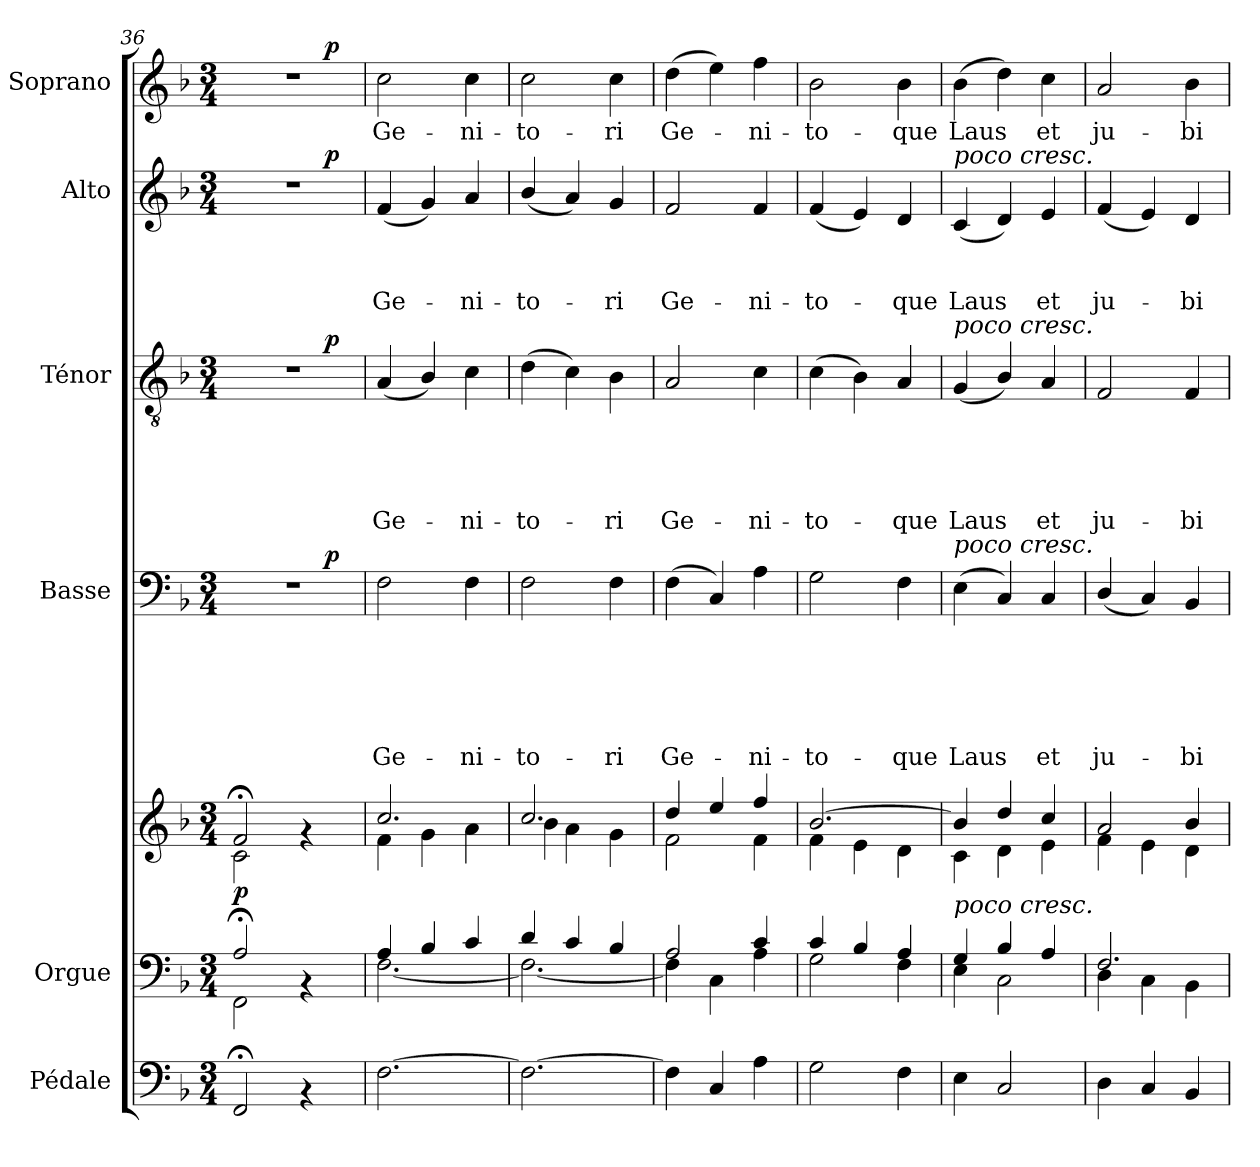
**kern	**kern	**kern	**dynam	**kern	**text	**text	**text	**text	**text	**text	**dynam	**kern	**text	**text	**text	**text	**text	**dynam	**kern	**text	**text	**text	**dynam	**kern	**text	**dynam
*part6	*part5	*part5	*part5	*part4	*part4	*part4	*part4	*part4	*part4	*part4	*part4	*part3	*part3	*part3	*part3	*part3	*part3	*part3	*part2	*part2	*part2	*part2	*part2	*part1	*part1	*part1
*staff7	*staff6	*staff5	*staff5/6	*staff4	*staff4	*staff4	*staff4	*staff4	*staff4	*staff4	*staff4	*staff3	*staff3	*staff3	*staff3	*staff3	*staff3	*staff3	*staff2	*staff2	*staff2	*staff2	*staff2	*staff1	*staff1	*staff1
*I"Pédale	*I"Orgue	*	*	*I"Basse	*	*	*	*	*	*	*	*I"Ténor	*	*	*	*	*	*	*I"Alto	*	*	*	*	*I"Soprano	*	*
*clefF4	*clefF4	*clefG2	*	*clefF4	*	*	*	*	*	*	*	*clefGv2	*	*	*	*	*	*	*clefG2	*	*	*	*	*clefG2	*	*
*k[b-]	*k[b-]	*k[b-]	*	*k[b-]	*	*	*	*	*	*	*	*k[b-]	*	*	*	*	*	*	*k[b-]	*	*	*	*	*k[b-]	*	*
*F:	*F:	*F:	*	*F:	*	*	*	*	*	*	*	*F:	*	*	*	*	*	*	*F:	*	*	*	*	*F:	*	*
*M3/4	*M3/4	*M3/4	*	*M3/4	*	*	*	*	*	*	*	*M3/4	*	*	*	*	*	*	*M3/4	*	*	*	*	*M3/4	*	*
=36	=36	=36	=36	=36	=36	=36	=36	=36	=36	=36	=36	=36	=36	=36	=36	=36	=36	=36	=36	=36	=36	=36	=36	=36	=36	=36
*	*^	*^	*	*	*	*	*	*	*	*	*	*	*	*	*	*	*	*	*	*	*	*	*	*	*	*
!	!	!	!	!	!LO:DY:b	!	!	!	!	!	!	!	!	!	!	!	!	!	!	!	!	!	!	!	!	!	!	!
*	*	*	*	*	*	*^	*	*	*	*	*	*	*	*^	*	*	*	*	*	*	*^	*	*	*	*	*^	*	*
2FF;</	2A;</	2FF\	2f;</	2c\	p	2.r	2ryy	.	.	.	.	.	.	.	2.r	2ryy	.	.	.	.	.	.	2.r	2ryy	.	.	.	.	2.r	2ryy	.	.
4rAA	4rAA	4ryy	4rf	4ryy	.	.	16.ryy	.	.	.	.	.	.	.	.	16.ryy	.	.	.	.	.	.	.	16.ryy	.	.	.	.	.	16.ryy	.	.
!	!	!	!	!	!	!	!	!	!	!	!	!	!	!LO:DY:b	!	!	!	!	!	!	!	!LO:DY:b	!	!	!	!	!	!LO:DY:b	!	!	!	!LO:DY:b
.	.	.	.	.	.	.	8ryy	.	.	.	.	.	.	p	.	8ryy	.	.	.	.	.	p	.	8ryy	.	.	.	p	.	8ryy	.	p
.	.	.	.	.	.	.	32ryy	.	.	.	.	.	.	.	.	32ryy	.	.	.	.	.	.	.	32ryy	.	.	.	.	.	32ryy	.	.
=37	=37	=37	=37	=37	=37	=37	=37	=37	=37	=37	=37	=37	=37	=37	=37	=37	=37	=37	=37	=37	=37	=37	=37	=37	=37	=37	=37	=37	=37	=37	=37	=37
!	!	!	!	!	!	!	!	!	!	!	!	!	!LO:LY:b	!	!	!	!	!	!	!	!LO:LY:b	!	!	!	!	!	!LO:LY:b	!	!	!	!LO:LY:b	!
*	*	*	*	*	*	*v	*v	*	*	*	*	*	*	*	*	*	*	*	*	*	*	*	*v	*v	*	*	*	*	*v	*v	*	*
*	*	*	*	*	*	*	*	*	*	*	*	*	*	*v	*v	*	*	*	*	*	*	*	*	*	*	*	*	*	*
[>2.F\	4A/	[<2.F\	2.cc/	4f\	.	2F\	.	.	.	.	.	Ge-	.	(<4A/	.	.	.	.	Ge-	.	(<4f/	.	.	Ge-	.	2cc\	Ge-	.
.	4B-/	.	.	4g\	.	.	.	.	.	.	.	.	.	4B-/)	.	.	.	.	.	.	4g/)	.	.	.	.	.	.	.
!	!	!	!	!	!	!	!	!	!	!	!	!LO:LY:b	!	!	!	!	!	!	!LO:LY:b	!	!	!	!	!LO:LY:b	!	!	!LO:LY:b	!
.	4c/	.	.	4a\	.	4F\	.	.	.	.	.	-ni-	.	4c\	.	.	.	.	-ni-	.	4a/	.	.	-ni-	.	4cc\	-ni-	.
=38	=38	=38	=38	=38	=38	=38	=38	=38	=38	=38	=38	=38	=38	=38	=38	=38	=38	=38	=38	=38	=38	=38	=38	=38	=38	=38	=38	=38
!	!	!	!	!	!	!	!	!	!	!	!	!LO:LY:b	!	!	!	!	!	!	!LO:LY:b	!	!	!	!	!LO:LY:b	!	!	!LO:LY:b	!
2.F\_	4d/	2.F\_	2.cc/	4b-\	.	2F\	.	.	.	.	.	-to-	.	(>4d\	.	.	.	.	-to-	.	(<4b-/	.	.	-to-	.	2cc\	-to-	.
.	4c/	.	.	4a\	.	.	.	.	.	.	.	.	.	4c\)	.	.	.	.	.	.	4a/)	.	.	.	.	.	.	.
!	!	!	!	!	!	!	!	!	!	!	!	!LO:LY:b	!	!	!	!	!	!	!LO:LY:b	!	!	!	!	!LO:LY:b	!	!	!LO:LY:b	!
.	4B-/	.	.	4g\	.	4F\	.	.	.	.	.	-ri	.	4B-\	.	.	.	.	-ri	.	4g/	.	.	-ri	.	4cc\	-ri	.
=39	=39	=39	=39	=39	=39	=39	=39	=39	=39	=39	=39	=39	=39	=39	=39	=39	=39	=39	=39	=39	=39	=39	=39	=39	=39	=39	=39	=39
!	!	!	!	!	!	!	!	!	!	!	!	!LO:LY:b	!	!	!	!	!	!	!LO:LY:b	!	!	!	!	!LO:LY:b	!	!	!LO:LY:b	!
4F\]	2A/	4F\]	4dd/	2f\	.	(>4F\	.	.	.	.	.	Ge-	.	2A/	.	.	.	.	Ge-	.	2f/	.	.	Ge-	.	(>4dd\	Ge-	.
4C/	.	4C\	4ee/	.	.	4C/)	.	.	.	.	.	.	.	.	.	.	.	.	.	.	.	.	.	.	.	4ee\)	.	.
!	!	!	!	!	!	!	!	!	!	!	!	!LO:LY:b	!	!	!	!	!	!	!LO:LY:b	!	!	!	!	!LO:LY:b	!	!	!LO:LY:b	!
4A\	4c/	4A\	4ff/	4f\	.	4A\	.	.	.	.	.	-ni-	.	4c\	.	.	.	.	-ni-	.	4f/	.	.	-ni-	.	4ff\	-ni-	.
=40	=40	=40	=40	=40	=40	=40	=40	=40	=40	=40	=40	=40	=40	=40	=40	=40	=40	=40	=40	=40	=40	=40	=40	=40	=40	=40	=40	=40
!	!	!	!	!	!	!	!	!	!	!	!	!LO:LY:b	!	!	!	!	!	!	!LO:LY:b	!	!	!	!	!LO:LY:b	!	!	!LO:LY:b	!
2G\	4c/	2G\	[>2.b-/	4f\	.	2G\	.	.	.	.	.	-to-	.	(>4c\	.	.	.	.	-to-	.	(<4f/	.	.	-to-	.	2b-\	-to-	.
.	4B-/	.	.	4e\	.	.	.	.	.	.	.	.	.	4B-\)	.	.	.	.	.	.	4e/)	.	.	.	.	.	.	.
!	!	!	!	!	!	!	!	!	!	!	!	!LO:LY:b	!	!	!	!	!	!	!LO:LY:b	!	!	!	!	!LO:LY:b	!	!	!LO:LY:b	!
4F\	4A/	4F\	.	4d\	.	4F\	.	.	.	.	.	-que	.	4A/	.	.	.	.	-que	.	4d/	.	.	-que	.	4b-\	-que	.
=41	=41	=41	=41	=41	=41	=41	=41	=41	=41	=41	=41	=41	=41	=41	=41	=41	=41	=41	=41	=41	=41	=41	=41	=41	=41	=41	=41	=41
!	!	!	!	!	!	!	!	!	!	!	!	!	!	!	!	!	!	!	!	!	!LO:TX:a:i:t=poco cresc.	!	!	!	!	!	!	!
!	!	!	!	!	!	!	!	!	!	!	!	!	!	!LO:TX:a:i:t=poco cresc.	!	!	!	!	!	!	!	!	!	!	!	!	!	!
!	!	!	!	!	!	!LO:TX:a:i:t=poco cresc.	!	!	!	!	!	!	!	!	!	!	!	!	!	!	!	!	!	!	!	!	!	!
!	!LO:TX:a:i:t=poco cresc.	!	!	!	!	!	!	!	!	!	!	!	!	!	!	!	!	!	!	!	!	!	!	!	!	!	!	!
!	!	!	!	!	!	!	!	!	!	!	!	!LO:LY:b	!	!	!	!	!	!	!LO:LY:b	!	!	!	!	!LO:LY:b	!	!	!LO:LY:b	!
4E\	4G/	4E\	4b-/]	4c\	.	(>4E\	.	.	.	.	.	Laus	.	(<4G/	.	.	.	.	Laus	.	(<4c/	.	.	Laus	.	(>4b-\	Laus	.
2C/	4B-/	2C\	4dd/	4d\	.	4C/)	.	.	.	.	.	.	.	4B-/)	.	.	.	.	.	.	4d/)	.	.	.	.	4dd\)	.	.
!	!	!	!	!	!	!	!	!	!	!	!	!LO:LY:b	!	!	!	!	!	!	!LO:LY:b	!	!	!	!	!LO:LY:b	!	!	!LO:LY:b	!
.	4A/	.	4cc/	4e\	.	4C/	.	.	.	.	.	et	.	4A/	.	.	.	.	et	.	4e/	.	.	et	.	4cc\	et	.
=42	=42	=42	=42	=42	=42	=42	=42	=42	=42	=42	=42	=42	=42	=42	=42	=42	=42	=42	=42	=42	=42	=42	=42	=42	=42	=42	=42	=42
!	!	!	!	!	!	!	!	!	!	!	!	!LO:LY:b	!	!	!	!	!	!	!LO:LY:b	!	!	!	!	!LO:LY:b	!	!	!LO:LY:b	!
4D\	2.F/	4D\	2a/	4f\	.	(<4D/	.	.	.	.	.	ju-	.	2F/	.	.	.	.	ju-	.	(<4f/	.	.	ju-	.	2a/	ju-	.
4C/	.	4C\	.	4e\	.	4C/)	.	.	.	.	.	.	.	.	.	.	.	.	.	.	4e/)	.	.	.	.	.	.	.
!	!	!	!	!	!	!	!	!	!	!	!	!LO:LY:b	!	!	!	!	!	!	!LO:LY:b	!	!	!	!	!LO:LY:b	!	!	!LO:LY:b	!
4BB-/	.	4BB-\	4b-/	4d\	.	4BB-/	.	.	.	.	.	-bi-	.	4F/	.	.	.	.	-bi-	.	4d/	.	.	-bi-	.	4b-\	-bi-	.
*	*v	*v	*	*	*	*	*	*	*	*	*	*	*	*	*	*	*	*	*	*	*	*	*	*	*	*	*	*
*	*	*v	*v	*	*	*	*	*	*	*	*	*	*	*	*	*	*	*	*	*	*	*	*	*	*	*	*
=	=	=	=	=	=	=	=	=	=	=	=	=	=	=	=	=	=	=	=	=	=	=	=	=	=	=
*-	*-	*-	*-	*-	*-	*-	*-	*-	*-	*-	*-	*-	*-	*-	*-	*-	*-	*-	*-	*-	*-	*-	*-	*-	*-	*-
